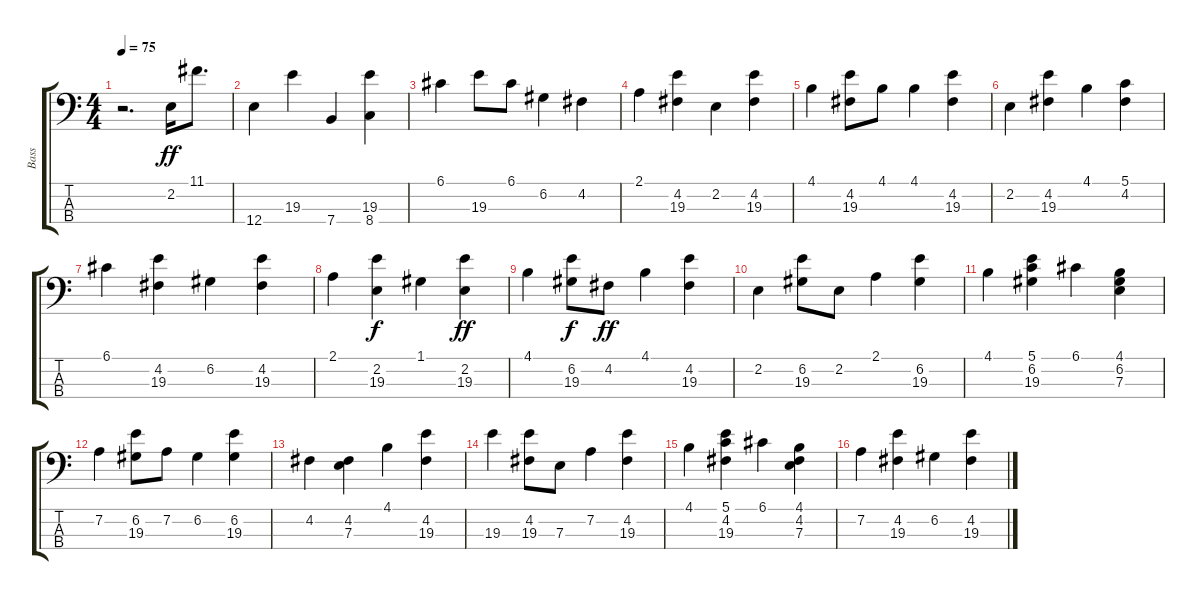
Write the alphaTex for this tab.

\track ("Bass" "Bass") {instrument electricbassfinger}
\staff {score tabs}
\tuning (G2 D2 A1 E1) {hide}
\ts (4 4)
\tempo 75
\clef f4
\ks c
r.2{d dy ff} 2.2.16 11.1.8{d} |
12.4.4 19.3.4 7.4.4 (19.3 8.4).4 |
6.1.4 19.3.8 6.1.8 6.2.4 4.2.4 |
2.1.4 (4.2 19.3).4 2.2.4 (4.2 19.3).4 |
4.1.4 (4.2 19.3).8 4.1.8 4.1.4 (4.2 19.3).4 |
2.2.4 (4.2 19.3).4 4.1.4 (5.1 4.2).4 |
6.1.4 (4.2 19.3).4 6.2.4 (4.2 19.3).4 |
2.1.4 (2.2 19.3).4{dy f} 1.1.4 (2.2 19.3).4{dy ff} |
4.1.4 (6.2 19.3).8{dy f} 4.2.8{dy ff} 4.1.4 (4.2 19.3).4 |
2.2.4 (6.2 19.3).8 2.2.8 2.1.4 (6.2 19.3).4 |
4.1.4 (5.1 6.2 19.3).4 6.1.4 (4.1 6.2 7.3).4 |
7.2.4 (6.2 19.3).8 7.2.8 6.2.4 (6.2 19.3).4 |
4.2.4 (4.2 7.3).4 4.1.4 (4.2 19.3).4 |
19.3.4 (4.2 19.3).8 7.3.8 7.2.4 (4.2 19.3).4 |
4.1.4 (5.1 4.2 19.3).4 6.1.4 (4.1 4.2 7.3).4 |
7.2.4 (4.2 19.3).4 6.2.4 (4.2 19.3).4
